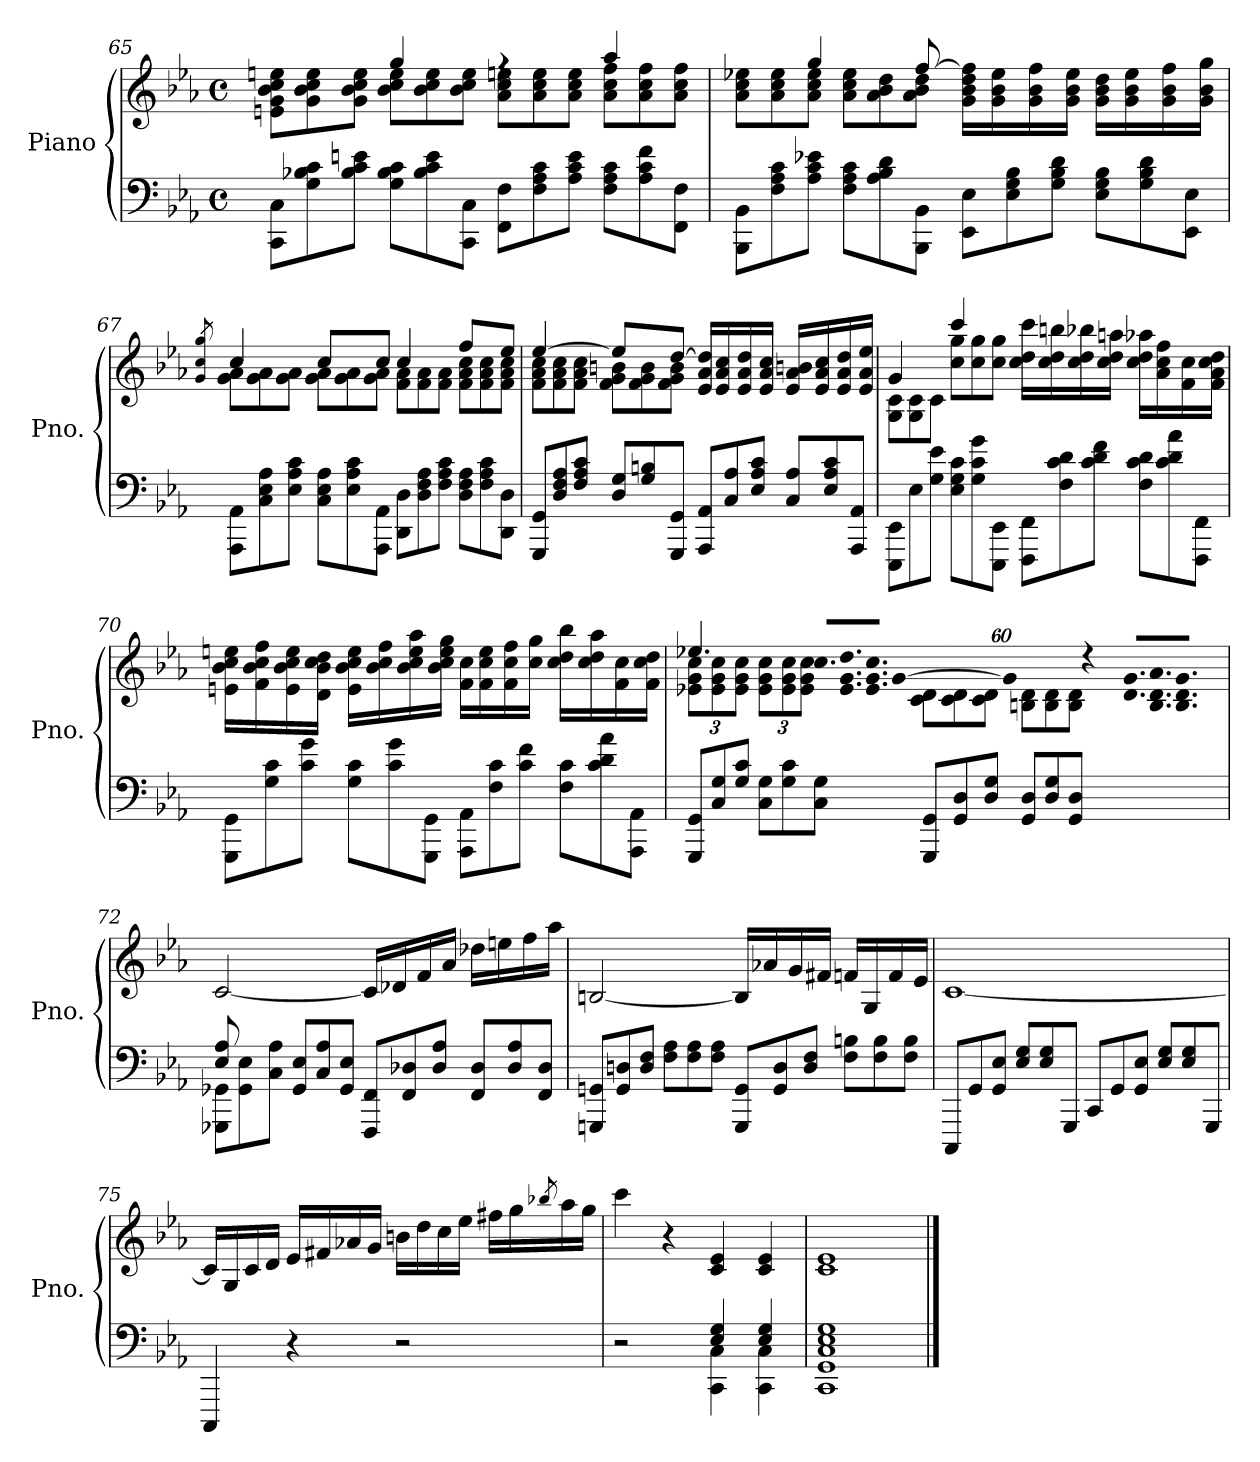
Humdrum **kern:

**kern	**kern
*part1	*part1
*staff2	*staff1
*I"Piano	*
*I'Pno.	*
!!LO:LB:g=z
*clefF4	*clefG2
*k[b-e-a-]	*k[b-e-a-]
*M4/4	*M4/4
*met(c)	*met(c)
=65	=65
*	*^
*Xtuplet	*	*Xtuplet
12CC\ 12C\L	4ryy	12en\ 12g\ 12b-\ 12cc\ 12een\L
12G\ 12B-X\ 12c\	.	12g\ 12b-\ 12cc\ 12ee\
12B-\ 12c\ 12en\J	.	12g\ 12b-\ 12cc\ 12ee\J
12G\ 12B-\ 12c\L	4gg/	12b-\ 12cc\ 12ee\L
12B-\ 12c\ 12e\	.	12b-\ 12cc\ 12ee\
12CC\ 12C\J	.	12b-\ 12cc\ 12ee\J
12FF\ 12F\L	4rff	12a-\ 12cc\ 12een\L
12F\ 12A-\ 12c\	.	12a-\ 12cc\ 12ee\
12A-\ 12c\ 12e\J	.	12a-\ 12cc\ 12ee\J
12F\ 12A-\ 12c\L	4aa-/	12a-\ 12cc\ 12ff\L
12A-\ 12c\ 12f\	.	12a-\ 12cc\ 12ff\
12FF\ 12F\J	.	12a-\ 12cc\ 12ff\J
=66	=66	=66
12BBB-\ 12BB-\L	12ryy	12a-\ 12cc\ 12ee-X\L
12F\ 12A-\ 12c\	12ryy	12a-\ 12cc\ 12ee-\
12A-\ 12c\ 12e-X\J	6gg/	12a-\ 12cc\ 12ee-\J
12F\ 12A-\ 12c\L	.	12a-\ 12cc\ 12ee-\L
12A-\ 12B-\ 12d\	12ryy	12a-\ 12b-\ 12dd\
12BBB-\ 12BB-\J	[12ff/	12a-\ 12b-\ 12dd\J
12EE-\ 12E-\L	16g\ 16b-\ 16dd\ 16ff\]LL	2ryy
.	16g\ 16b-\ 16ee-\	.
12E-\ 12G\ 12B-\	.	.
.	16g\ 16b-\ 16ff\	.
12G\ 12B-\ 12d\J	.	.
.	16g\ 16b-\ 16ee-\JJ	.
12E-\ 12G\ 12B-\L	16g\ 16b-\ 16dd\LL	.
.	16g\ 16b-\ 16ee-\	.
12G\ 12B-\ 12d\	.	.
.	16g\ 16b-\ 16ff\	.
12EE-\ 12E-\J	.	.
.	16g\ 16b-\ 16gg\JJ	.
!!LO:PB:g=z	!!
=67	=67	=67
.	8qg/ 8qcc/ 8qgg/	.
12AAA-\ 12AA-\L	4cc/	12g\ 12a-\L
12C\ 12E-\ 12A-\	.	12g\ 12a-\
12E-\ 12A-\ 12c\J	.	12g\ 12a-\J
12C\ 12E-\ 12A-\L	12cc/L	12g\ 12a-\L
12E-\ 12A-\ 12c\	12ryy	12g\ 12a-\
12AAA-\ 12AA-\J	12cc/J	12g\ 12a-\J
12DD\ 12D\L	4cc/	12f\ 12a-\L
12D\ 12F\ 12A-\	.	12f\ 12a-\
12F\ 12A-\ 12c\J	.	12f\ 12a-\J
12D\ 12F\ 12A-\L	12ff/L	12f\ 12a-\ 12cc\L
12F\ 12A-\ 12c\	12ryy	12f\ 12a-\ 12cc\
12DD\ 12D\J	12ee-/J	12f\ 12a-\ 12cc\J
=68	=68	=68
12GGG/ 12GG/L	[4ee-/	12f\ 12a-\ 12cc\L
12D/ 12F/ 12A-/	.	12f\ 12a-\ 12cc\
12F/ 12A-/ 12c/J	.	12f\ 12a-\ 12cc\J
12D/ 12G/L	12ee-/L]	12f\ 12g\ 12bn\L
12G/ 12Bn/	12ryy	12f\ 12g\ 12b\
12GGG/ 12GG/J	[12dd/J	12f\ 12g\ 12b\J
12AAA-/ 12AA-/L	16e-/ 16a-/ 16dd/]LL	2ryy
.	16e-/ 16a-/ 16cc/	.
12C/ 12A-/	.	.
.	16e-/ 16a-/ 16dd/	.
12E-/ 12A-/ 12c/J	.	.
.	16e-/ 16a-/ 16cc/JJ	.
12C/ 12A-/L	16e-/ 16a-/ 16bn/LL	.
.	16e-/ 16a-/ 16cc/	.
12E-/ 12A-/ 12c/	.	.
.	16e-/ 16a-/ 16dd/	.
12AAA-/ 12AA-/J	.	.
.	16e-/ 16a-/ 16ee-/JJ	.
!!LO:LB:g=z	!!
=69	=69	=69
12EEE-\ 12EE-\L	4g/	12G\ 12c\L
12E-\	.	12G\ 12c\
12G\ 12e-\J	.	12c\J
12E-\ 12G\ 12c\L	4ccc/	12cc\ 12gg\L
12G\ 12c\ 12g\	.	12cc\ 12gg\
12EEE-\ 12EE-\J	.	12cc\ 12gg\J
12FFF\ 12FF\L	16cc\ 16dd\ 16ccc\LL	2ryy
.	16cc\ 16dd\ 16bbn\	.
12F\ 12c\ 12d\	.	.
.	16cc\ 16dd\ 16bb-X\	.
12c\ 12d\ 12f\J	.	.
.	16cc\ 16dd\ 16aan\JJ	.
12F\ 12c\ 12d\L	16cc\ 16dd\ 16aa-X\LL	.
.	16a-\ 16cc\ 16ff\	.
12c\ 12d\ 12a-\	.	.
.	16f\ 16cc\	.
12FFF\ 12FF\J	.	.
.	16f\ 16a-\ 16cc\ 16dd\JJ	.
*	*v	*v
!!LO:LB:g=z
=70	=70
12GGG\ 12GG\L	16en\ 16b-\ 16cc\ 16een\LL
.	16f\ 16b-\ 16cc\ 16ff\
12G\ 12c\	.
.	16e\ 16b-\ 16cc\ 16ee\
12c\ 12g\J	.
.	16d\ 16b-\ 16cc\ 16dd\JJ
12G\ 12c\L	16e\ 16b-\ 16cc\ 16ee\LL
.	16b-\ 16cc\ 16ff\
12c\ 12g\	.
.	16b-\ 16cc\ 16ee\ 16aa-\
12GGG\ 12GG\J	.
.	16b-\ 16cc\ 16ee\ 16gg\JJ
12AAA-\ 12AA-\L	16f\ 16cc\LL
.	16f\ 16cc\ 16ee\
12F\ 12c\	.
.	16f\ 16cc\ 16ff\
12c\ 12f\J	.
.	16cc\ 16gg\JJ
12F\ 12c\L	16cc\ 16dd\ 16bb-\LL
.	16cc\ 16dd\ 16aa-\
12c\ 12d\ 12a-\	.
.	16f\ 16cc\
12AAA-\ 12AA-\J	.
.	16f\ 16cc\ 16dd\JJ
!!LO:LB:g=z
=71	=71
*	*^
12GGG/ 12GG/L	6.ee-X/	12e-X\ 12g\ 12cc\L
12C/ 12G/	.	12e-\ 12g\ 12cc\
12G/ 12c/J	.	12e-\ 12g\ 12cc\J
12C\ 12G\L	6ryy	12e-\ 12g\ 12cc\L
12G\ 12c\	.	12e-\ 12g\ 12cc\
*	*tuplet	*
*	*Xbrackettup	*
!	!LO:N:vis=16.	!
12C\ 12G\J	1920%53cc/LL	12e-\ 12g\ 12cc\J
!	!LO:N:vis=16.	!
.	1920%53e-/ 1920%53g/ 1920%53dd/	.
!	!LO:N:vis=16.	!
.	1920%53e-/ 1920%53g/ 1920%53cc/JJ	.
.	[960%7g/	.
*	*	*Xtuplet
12GGG/ 12GG/L	.	12c\ 12d\L
.	960%233g/]	.
12GG/ 12D/	.	12c\ 12d\
12D/ 12G/J	.	12c\ 12d\J
.	6r	.
12GG/ 12D/L	.	12Bn\ 12d\L
12D/ 12G/	.	12B\ 12d\
*	*tuplet	*
!	!LO:N:vis=16.	!
.	1920%53d/ 1920%53g/LL	.
12GG/ 12D/J	.	12B\ 12d\J
!	!LO:N:vis=16.	!
.	1920%53B/ 1920%53d/ 1920%53a-/	.
!	!LO:N:vis=16.	!
.	1920%53B/ 1920%53d/ 1920%53g/JJ	.
.	960ryy	.
*	*v	*v
=72	=72
*^	*
12GGG-X\ 12GG-X\L	8E-/ 8A-/	[2c/
12GG-\ 12E-\	.	.
.	2..ryy	.
12C\ 12A-\J	.	.
12GG-/ 12E-/L	.	.
12C/ 12A-/	.	.
12GG-/ 12E-/J	.	.
12FFF/ 12FF/L	.	16c/LL]
.	.	16d-X/
12FF/ 12D-X/	.	.
.	.	16f/
12D-/ 12A-/J	.	.
.	.	16a-/JJ
12FF/ 12D-/L	.	16dd-X\LL
.	.	16een\
12D-/ 12A-/	.	.
.	.	16ff\
12FF/ 12D-/J	.	.
.	.	16aa-\JJ
*v	*v	*
!!LO:LB:g=z
=73	=73
12GGGn/ 12GGn/L	[2Bn/
12GG/ 12Dn/	.
12D/ 12F/J	.
12F\ 12A-\L	.
12F\ 12A-\	.
12F\ 12A-\J	.
12GGG/ 12GG/L	16B/LL]
.	16a-X/
12GG/ 12D/	.
.	16g/
12D/ 12F/J	.
.	16f#X/JJ
12F\ 12Bn\L	16fn/LL
.	16G/
12F\ 12B\	.
.	16f/
12F\ 12B\J	.
.	16e-/JJ
=74	=74
12CCC/L	[1c
12GG/	.
12GG/ 12E-/J	.
12E-/ 12G/L	.
12E-/ 12G/	.
12GGG/J	.
12CC/L	.
12GG/	.
12GG/ 12E-/J	.
12E-/ 12G/L	.
12E-/ 12G/	.
12GGG/J	.
!!LO:PB:g=z
=75	=75
4CCC/	16c/LL]
.	16G/
.	16c/
.	16d/JJ
4r	16e-/LL
.	16f#X/
.	16a-X/
.	16g/JJ
2r	16bn\LL
.	16dd\
.	16cc\
.	16ee-\JJ
.	16ff#X\LL
.	16gg\
.	8qbb-X/
.	16aa-\
.	16gg\JJ
=76	=76
*^	*
2r	2ryy	4ccc\
.	.	4r
4E-/ 4G/	4CC\ 4C\	4c/ 4e-/
4E-/ 4G/	4CC\ 4C\	4c/ 4e-/
=77	=77	=77
1E- 1G	1CC 1GG 1C	1c 1e-
*v	*v	*
==	==
*-	*-
